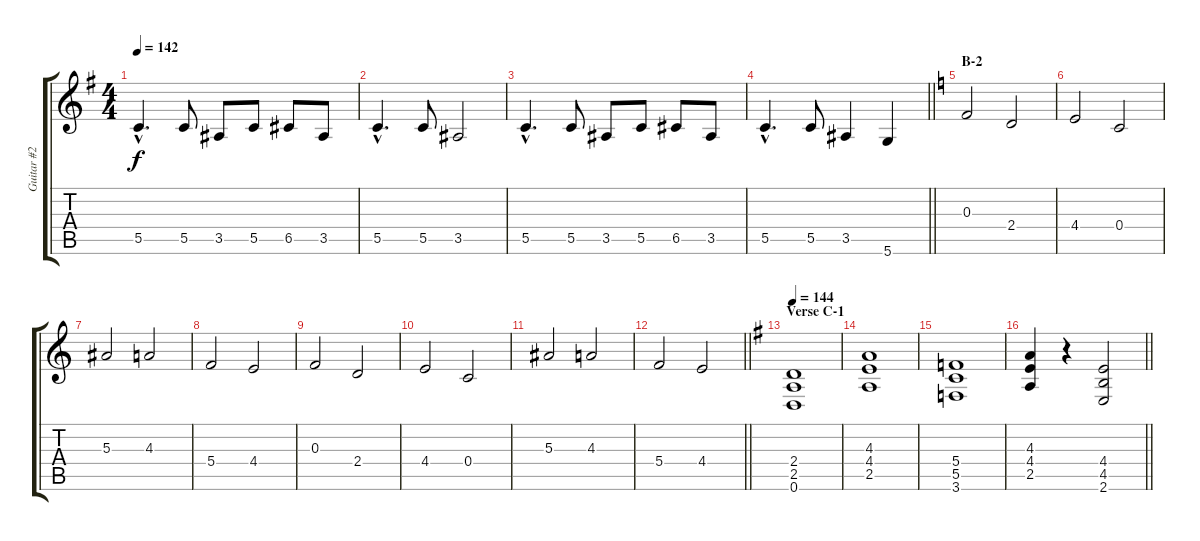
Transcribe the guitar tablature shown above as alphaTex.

\track ("Guitar #2" "Guitar #2") {instrument distortionguitar}
\staff {score tabs}
\tuning (D4 A3 F3 C3 G2 D2) {hide}
\ts (4 4)
\tempo 142
\clef g2
\ks g
5.5{hac}.4{d dy f} 5.5.8 3.5.8 5.5.8 6.5.8 3.5.8 |
5.5{hac}.4{d} 5.5.8 3.5.2 |
5.5{hac}.4{d} 5.5.8 3.5.8 5.5.8 6.5.8 3.5.8 |
\barLineRight lightlight
5.5{hac}.4{d} 5.5.8 3.5.4 5.6.4 |
\section ("" "B-2")
\ks c
0.3.2 2.4.2 |
4.4.2 0.4.2 |
5.3.2 4.3.2 |
5.4.2 4.4.2 |
0.3.2 2.4.2 |
4.4.2 0.4.2 |
5.3.2 4.3.2 |
\barLineRight lightlight
5.4.2 4.4.2 |
\section ("" "Verse C-1")
\tempo 144
\ks g
(2.4 2.5 0.6).1 |
(4.3 4.4 2.5).1 |
(5.4 5.5 3.6).1 |
\barLineRight lightlight
(4.3 4.4 2.5).4 r.4 (4.4 4.5 2.6).2
